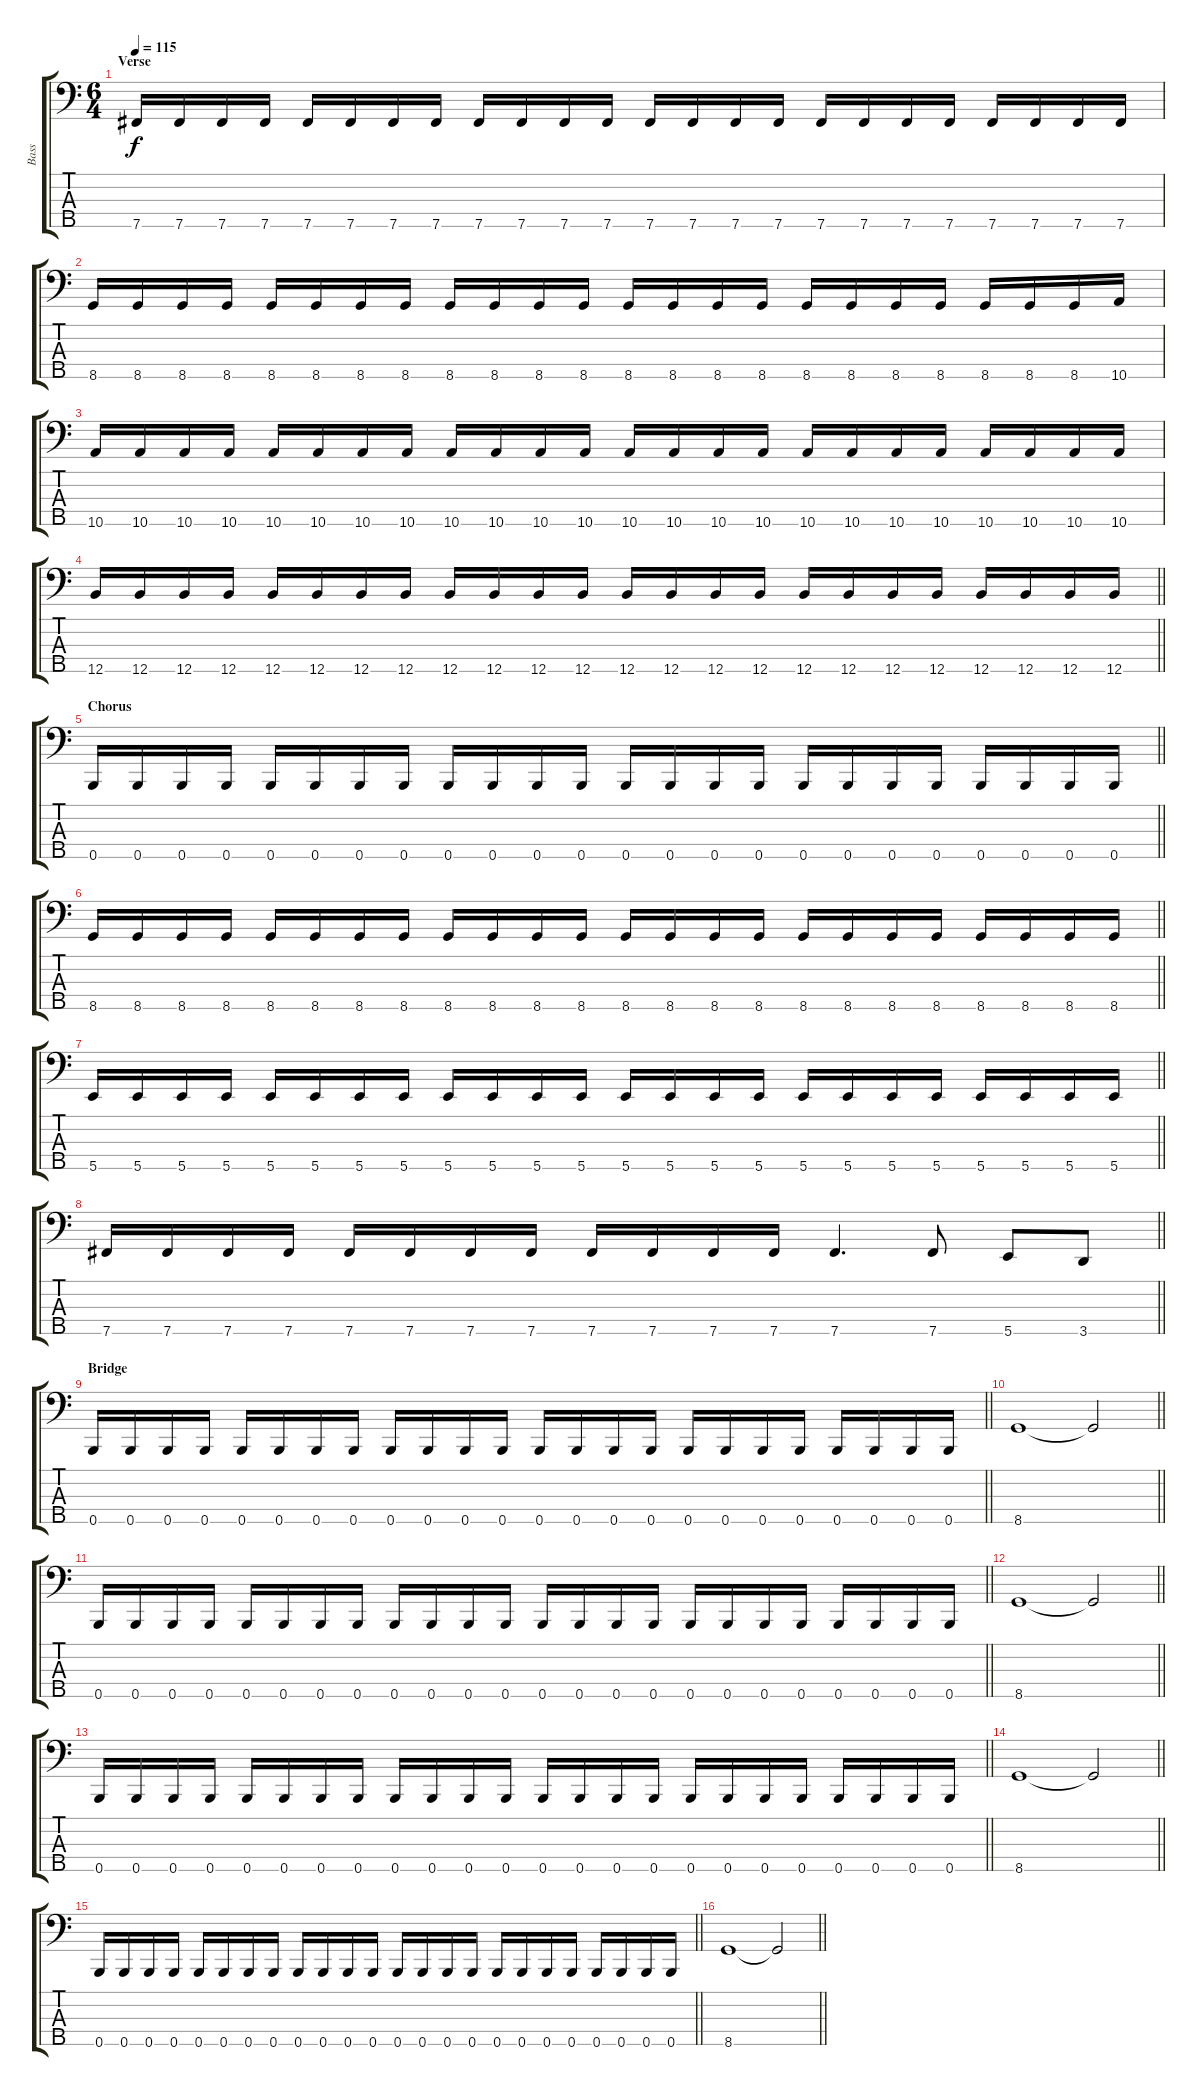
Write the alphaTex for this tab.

\track ("Bass" "Bass") {instrument electricbassfinger}
\staff {score tabs}
\tuning (G2 D2 A1 E1 B0) {hide}
\ts (6 4)
\section ("" "Verse")
\tempo 115
\clef f4
\ks c
7.5.16{dy f} 7.5.16 7.5.16 7.5.16 7.5.16 7.5.16 7.5.16 7.5.16 7.5.16 7.5.16 7.5.16 7.5.16 7.5.16 7.5.16 7.5.16 7.5.16 7.5.16 7.5.16 7.5.16 7.5.16 7.5.16 7.5.16 7.5.16 7.5.16 |
8.5.16 8.5.16 8.5.16 8.5.16 8.5.16 8.5.16 8.5.16 8.5.16 8.5.16 8.5.16 8.5.16 8.5.16 8.5.16 8.5.16 8.5.16 8.5.16 8.5.16 8.5.16 8.5.16 8.5.16 8.5.16 8.5.16 8.5.16 10.5.16 |
10.5.16 10.5.16 10.5.16 10.5.16 10.5.16 10.5.16 10.5.16 10.5.16 10.5.16 10.5.16 10.5.16 10.5.16 10.5.16 10.5.16 10.5.16 10.5.16 10.5.16 10.5.16 10.5.16 10.5.16 10.5.16 10.5.16 10.5.16 10.5.16 |
\barLineRight lightlight
12.5.16 12.5.16 12.5.16 12.5.16 12.5.16 12.5.16 12.5.16 12.5.16 12.5.16 12.5.16 12.5.16 12.5.16 12.5.16 12.5.16 12.5.16 12.5.16 12.5.16 12.5.16 12.5.16 12.5.16 12.5.16 12.5.16 12.5.16 12.5.16 |
\section ("" "Chorus")
\barLineRight lightlight
0.5.16 0.5.16 0.5.16 0.5.16 0.5.16 0.5.16 0.5.16 0.5.16 0.5.16 0.5.16 0.5.16 0.5.16 0.5.16 0.5.16 0.5.16 0.5.16 0.5.16 0.5.16 0.5.16 0.5.16 0.5.16 0.5.16 0.5.16 0.5.16 |
\barLineRight lightlight
8.5.16 8.5.16 8.5.16 8.5.16 8.5.16 8.5.16 8.5.16 8.5.16 8.5.16 8.5.16 8.5.16 8.5.16 8.5.16 8.5.16 8.5.16 8.5.16 8.5.16 8.5.16 8.5.16 8.5.16 8.5.16 8.5.16 8.5.16 8.5.16 |
\barLineRight lightlight
5.5.16 5.5.16 5.5.16 5.5.16 5.5.16 5.5.16 5.5.16 5.5.16 5.5.16 5.5.16 5.5.16 5.5.16 5.5.16 5.5.16 5.5.16 5.5.16 5.5.16 5.5.16 5.5.16 5.5.16 5.5.16 5.5.16 5.5.16 5.5.16 |
\barLineRight lightlight
7.5.16 7.5.16 7.5.16 7.5.16 7.5.16 7.5.16 7.5.16 7.5.16 7.5.16 7.5.16 7.5.16 7.5.16 7.5.4{d} 7.5.8 5.5.8 3.5.8 |
\section ("" "Bridge")
\barLineRight lightlight
0.5.16 0.5.16 0.5.16 0.5.16 0.5.16 0.5.16 0.5.16 0.5.16 0.5.16 0.5.16 0.5.16 0.5.16 0.5.16 0.5.16 0.5.16 0.5.16 0.5.16 0.5.16 0.5.16 0.5.16 0.5.16 0.5.16 0.5.16 0.5.16 |
\barLineRight lightlight
8.5.1 8.5{t}.2 |
\barLineRight lightlight
0.5.16 0.5.16 0.5.16 0.5.16 0.5.16 0.5.16 0.5.16 0.5.16 0.5.16 0.5.16 0.5.16 0.5.16 0.5.16 0.5.16 0.5.16 0.5.16 0.5.16 0.5.16 0.5.16 0.5.16 0.5.16 0.5.16 0.5.16 0.5.16 |
\barLineRight lightlight
8.5.1 8.5{t}.2 |
\barLineRight lightlight
0.5.16 0.5.16 0.5.16 0.5.16 0.5.16 0.5.16 0.5.16 0.5.16 0.5.16 0.5.16 0.5.16 0.5.16 0.5.16 0.5.16 0.5.16 0.5.16 0.5.16 0.5.16 0.5.16 0.5.16 0.5.16 0.5.16 0.5.16 0.5.16 |
\barLineRight lightlight
8.5.1 8.5{t}.2 |
\barLineRight lightlight
0.5.16 0.5.16 0.5.16 0.5.16 0.5.16 0.5.16 0.5.16 0.5.16 0.5.16 0.5.16 0.5.16 0.5.16 0.5.16 0.5.16 0.5.16 0.5.16 0.5.16 0.5.16 0.5.16 0.5.16 0.5.16 0.5.16 0.5.16 0.5.16 |
\barLineRight lightlight
8.5.1 8.5{t}.2
